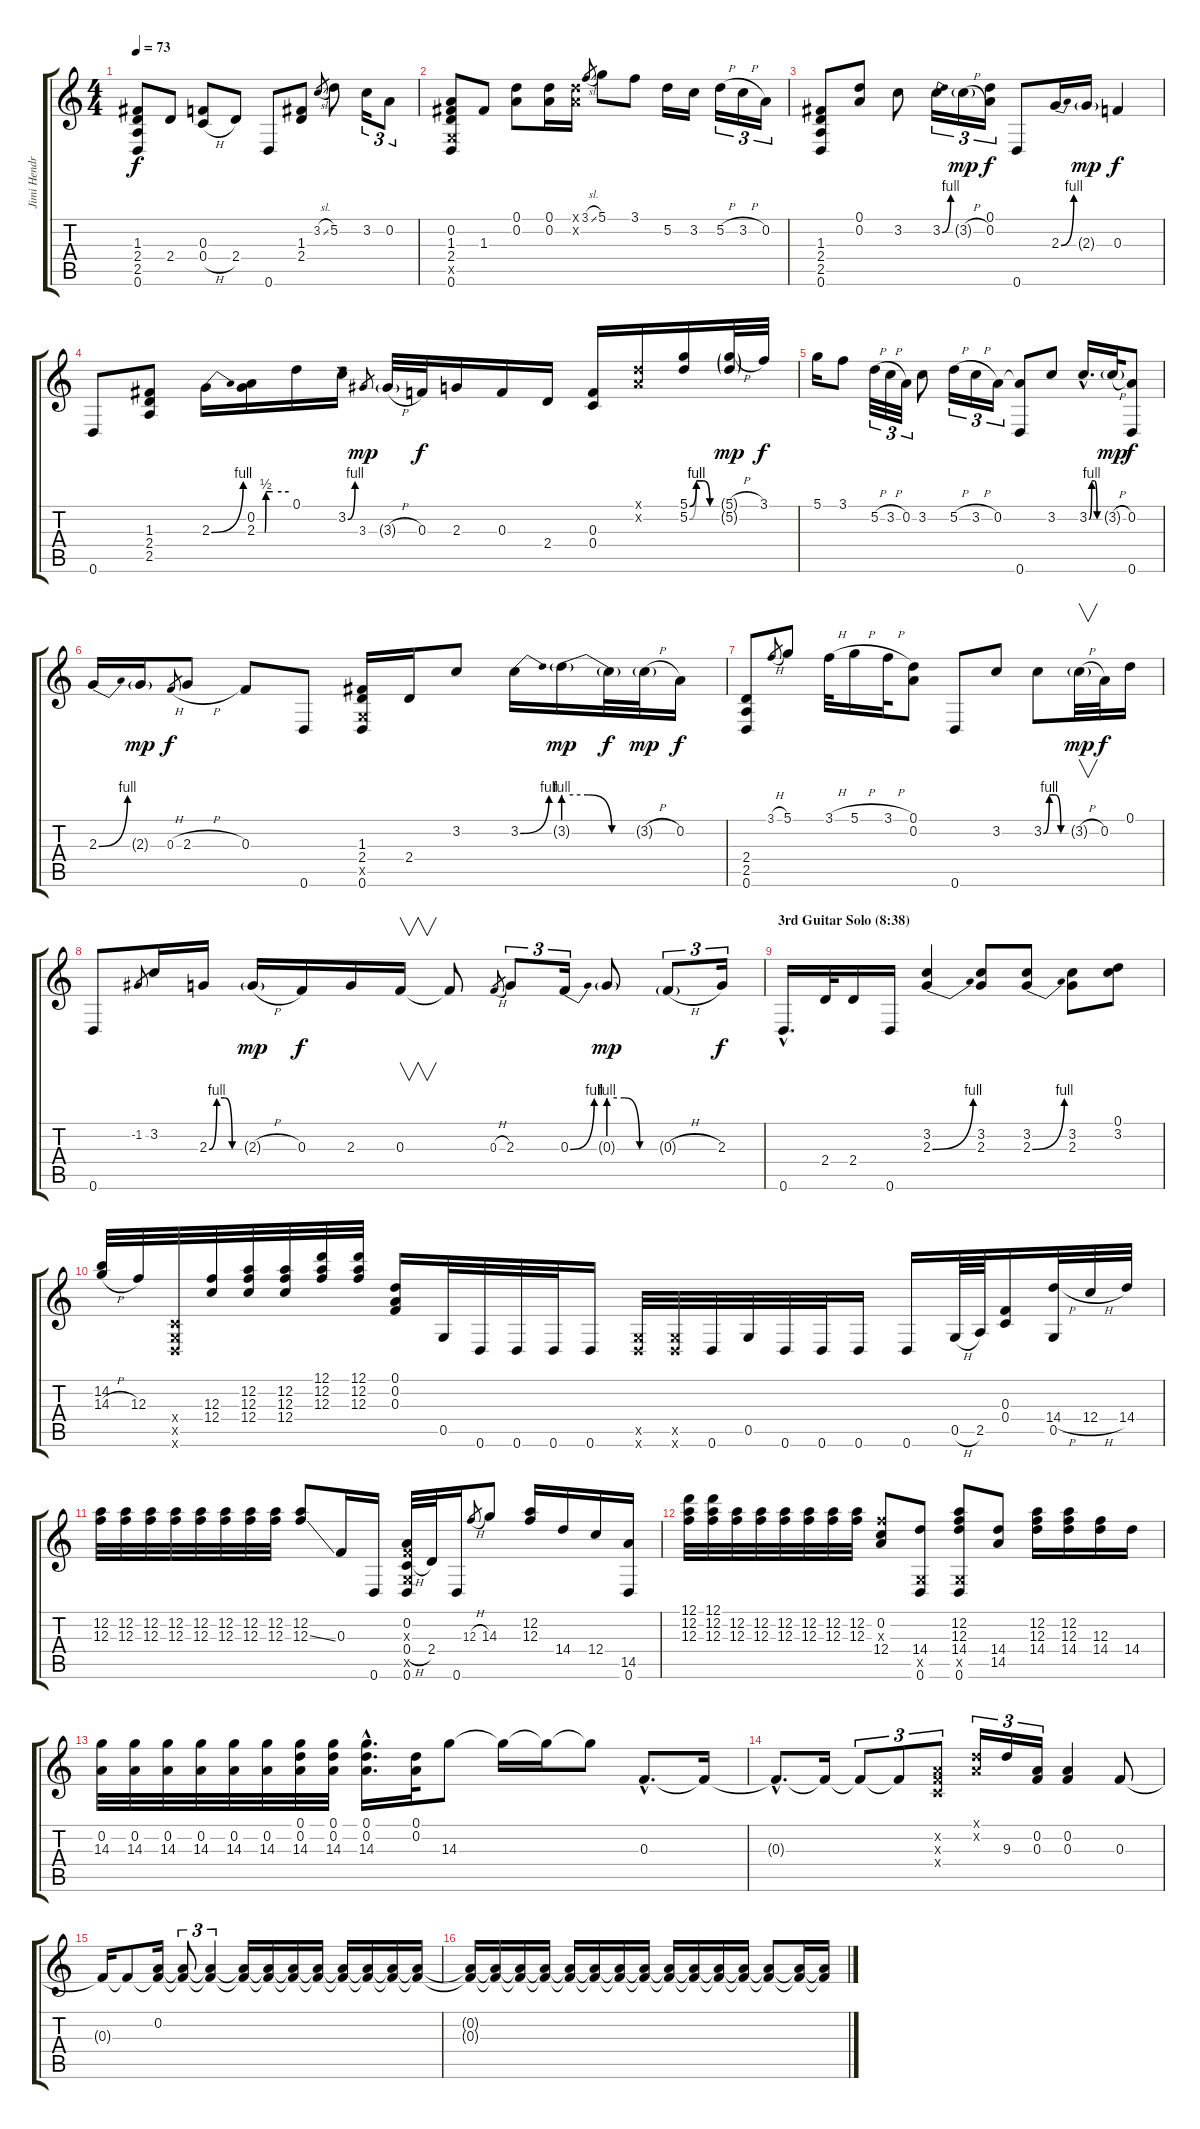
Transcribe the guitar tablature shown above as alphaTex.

\track ("Jimi Hendrix" "Jimi Hendr") {instrument overdrivenguitar}
\staff {score tabs}
\tuning (D4 A3 F3 C3 G2 D2) {hide}
\ts (4 4)
\tempo 73
\clef g2
\ks c
(1.3 2.4 2.5 0.6).8{dy f} 2.4.8 (0.3 0.4{h}).8 2.4.8 0.6.8 (1.3 2.4).8 3.2{sl}.8{gr} 5.2.8 3.2.16{tu (3 2)} 0.2.8{tu (3 2)} |
(0.2 1.3 2.4 0.5{x} 0.6).8 1.3.8 (0.1 0.2).8 (0.1 0.2).16 (0.1{x} 0.2{x}).16 3.1{sl}.8{gr} 5.1.8 3.1.8 5.2.16 3.2.16 5.2{h}.16{tu (3 2)} 3.2{h}.16{tu (3 2)} 0.2.16{tu (3 2)} |
(1.3 2.4 2.5 0.6).8 (0.1 0.2).8 3.2.8 3.2{be (bend 0 0 60 4)}.16{tu (3 2)} 3.2{h g}.16{tu (3 2) dy mp} (0.1 0.2).16{tu (3 2) dy f} 0.6.8 2.3{be (bend 0 0 60 4)}.16 2.3{g}.16{dy mp} 0.3.4{dy f} |
0.6.8 (1.3 2.4 2.5).8 2.3{be (bend 0 0 60 4)}.16 (0.2 2.3{be (custom 0 0 15 0 17 2 30 2 60 2)}).16 0.1.16 3.2{be (bend 0 0 60 4)}.16 3.3.8{gr dy mp} 3.3{h g}.32 0.3.32{dy f} 2.3.16 0.3.16 2.4.16 (0.3 0.4).16 (0.1{x} 0.2{x}).16 (5.1{be (custom 0 0 15 4 30 4 45 0 60 0)} 5.2{be (custom 0 0 15 4 30 4 45 0 60 0)}).16 (5.1{h g} 5.2{g}).32{dy mp} 3.1.32{dy f} |
5.1.16 3.1.8 5.2{h}.32{tu (3 2)} 3.2{h}.32{tu (3 2)} 0.2.32{tu (3 2)} 3.2.8 5.2{h}.16{tu (3 2)} 3.2{h}.16{tu (3 2)} 0.2.16{tu (3 2)} (0.2{t} 0.6).8 3.2.8 3.2{be (custom 0 0 15 4 30 4 45 0 60 0) hac}.16{d} 3.2{h g}.32{dy mp} (0.2 0.6).8{dy f} |
2.3{be (bend 0 0 60 4)}.16 2.3{g}.16{dy mp} 0.3{h}.8{gr dy f} 2.3{h}.8 0.3.8 0.6.8 (1.3 2.4 0.5{x} 0.6).16 2.4.16 3.2.8 3.2{be (bend 0 0 60 4)}.16 3.2{be (custom 0 4 20 4 40 0 60 0) g}.16{dy mp} 3.2{t}.32{dy f} 3.2{h g}.32{dy mp} 0.2.16{dy f} |
(2.4 2.5 0.6).8 3.1{h}.8{gr} 5.1.8 3.1{h}.32 5.1{h}.16 3.1{h}.32 (0.1 0.2).8 0.6.8 3.2.8 3.2{be (custom 0 0 15 4 30 4 45 0 60 0)}.8 3.2{h g}.32{v dy mp} 0.2.32{dy f} 0.1.16 |
0.6.8 -1.2.8{gr} 3.2.16 2.3{be (custom 0 0 15 4 30 4 45 0 60 0)}.16 2.3{h g}.16{dy mp} 0.3.16{dy f} 2.3.16 0.3.16{v} 0.3{t}.8 0.3{h}.8{gr} 2.3.8{tu (3 2)} 0.3{be (bend 0 0 60 4)}.16{tu (3 2)} 0.3{be (custom 0 4 20 4 40 0 60 0) g}.8{dy mp} 0.3{h g}.8{tu (3 2)} 2.3.16{tu (3 2) dy f} |
\section ("" "3rd Guitar Solo (8:38)")
0.6{hac}.16{d} 2.4.32 2.4.16 0.6.16 (3.2 2.3{be (bend 0 0 60 4)}).4 (3.2 2.3).8 (3.2 2.3{be (bend 0 0 60 4)}).8 (3.2 2.3).8 (0.1 3.2).8 |
(14.2 14.3{h}).32 12.3.32 (0.4{x} 0.5{x} 0.6{x}).32 (12.3 12.4).32 (12.2 12.3 12.4).32 (12.2 12.3 12.4).32 (12.1 12.2 12.3).32 (12.1 12.2 12.3).32 (0.1 0.2 0.3).16 0.5.32 0.6.32 0.6.32 0.6.32 0.6.16 (0.5{x} 0.6{x}).32 (0.5{x} 0.6{x}).32 0.6.32 0.5.32 0.6.32 0.6.32 0.6.16 0.6.16 0.5{h}.64 2.5.64 (0.3 0.4).16 (14.4{h} 0.5).32 12.4{h}.32 14.4.32 |
(12.2 12.3).32 (12.2 12.3).32 (12.2 12.3).32 (12.2 12.3).32 (12.2 12.3).32 (12.2 12.3).32 (12.2 12.3).32 (12.2 12.3).32 (12.2 12.3{ss}).8 0.3.16 0.6.16 (0.2 0.3{x} 0.4{h} 0.5{x} 0.6).32 2.4.32 0.6.16 12.3{h}.8{gr} 14.3.8 (12.2 12.3).16 14.4.16 12.4.16 (14.5 0.6).16 |
(12.1 12.2 12.3).32 (12.1 12.2 12.3).32 (12.2 12.3).32 (12.2 12.3).32 (12.2 12.3).32 (12.2 12.3).32 (12.2 12.3).32 (12.2 12.3).32 (0.2 12.3{x} 12.4).8 (14.4 0.5{x} 0.6).8 (12.2 12.3 14.4 0.5{x} 0.6).8 (14.4 14.5).8 (12.2 12.3 14.4).16 (12.2 12.3 14.4).16 (12.3 14.4).16 14.4.16 |
(0.2 14.3).32 (0.2 14.3).32 (0.2 14.3).32 (0.2 14.3).32 (0.2 14.3).32 (0.2 14.3).32 (0.1 0.2 14.3).32 (0.1 0.2 14.3).32 (0.1{hac} 0.2{hac} 14.3{hac}).16{d} (0.1 0.2).32 14.3.8 14.3{t}.16 14.3{t}.16 14.3{t}.8 0.3{hac}.8{d} 0.3{t}.16 |
0.3{hac t}.8{d} 0.3{t}.16 0.3{t}.8{tu (3 2)} 0.3{t}.8{tu (3 2)} (0.2{x} 0.3{x} 0.4{x}).8{tu (3 2)} (0.1{x} 0.2{x}).16{tu (3 2)} 9.3.16{tu (3 2)} (0.2 0.3).16{tu (3 2)} (0.2 0.3).4 0.3.8 |
0.3{t}.16 0.3{t}.8 (0.2 0.3{t}).16 (0.2{t} 0.3{t}).8{tu (3 2)} (0.2{t} 0.3{t}).4{tu (3 2)} (0.2{t} 0.3{t}).16 (0.2{t} 0.3{t}).16 (0.2{t} 0.3{t}).16 (0.2{t} 0.3{t}).16 (0.2{t} 0.3{t}).16 (0.2{t} 0.3{t}).16 (0.2{t} 0.3{t}).16 (0.2{t} 0.3{t}).16 |
(0.2{t} 0.3{t}).16 (0.2{t} 0.3{t}).16 (0.2{t} 0.3{t}).16 (0.2{t} 0.3{t}).16 (0.2{t} 0.3{t}).16 (0.2{t} 0.3{t}).16 (0.2{t} 0.3{t}).16 (0.2{t} 0.3{t}).16 (0.2{t} 0.3{t}).16 (0.2{t} 0.3{t}).16 (0.2{t} 0.3{t}).16 (0.2{t} 0.3{t}).16 (0.2{t} 0.3{t}).8 (0.2{t} 0.3{t}).16 (0.2{t} 0.3{t}).16
